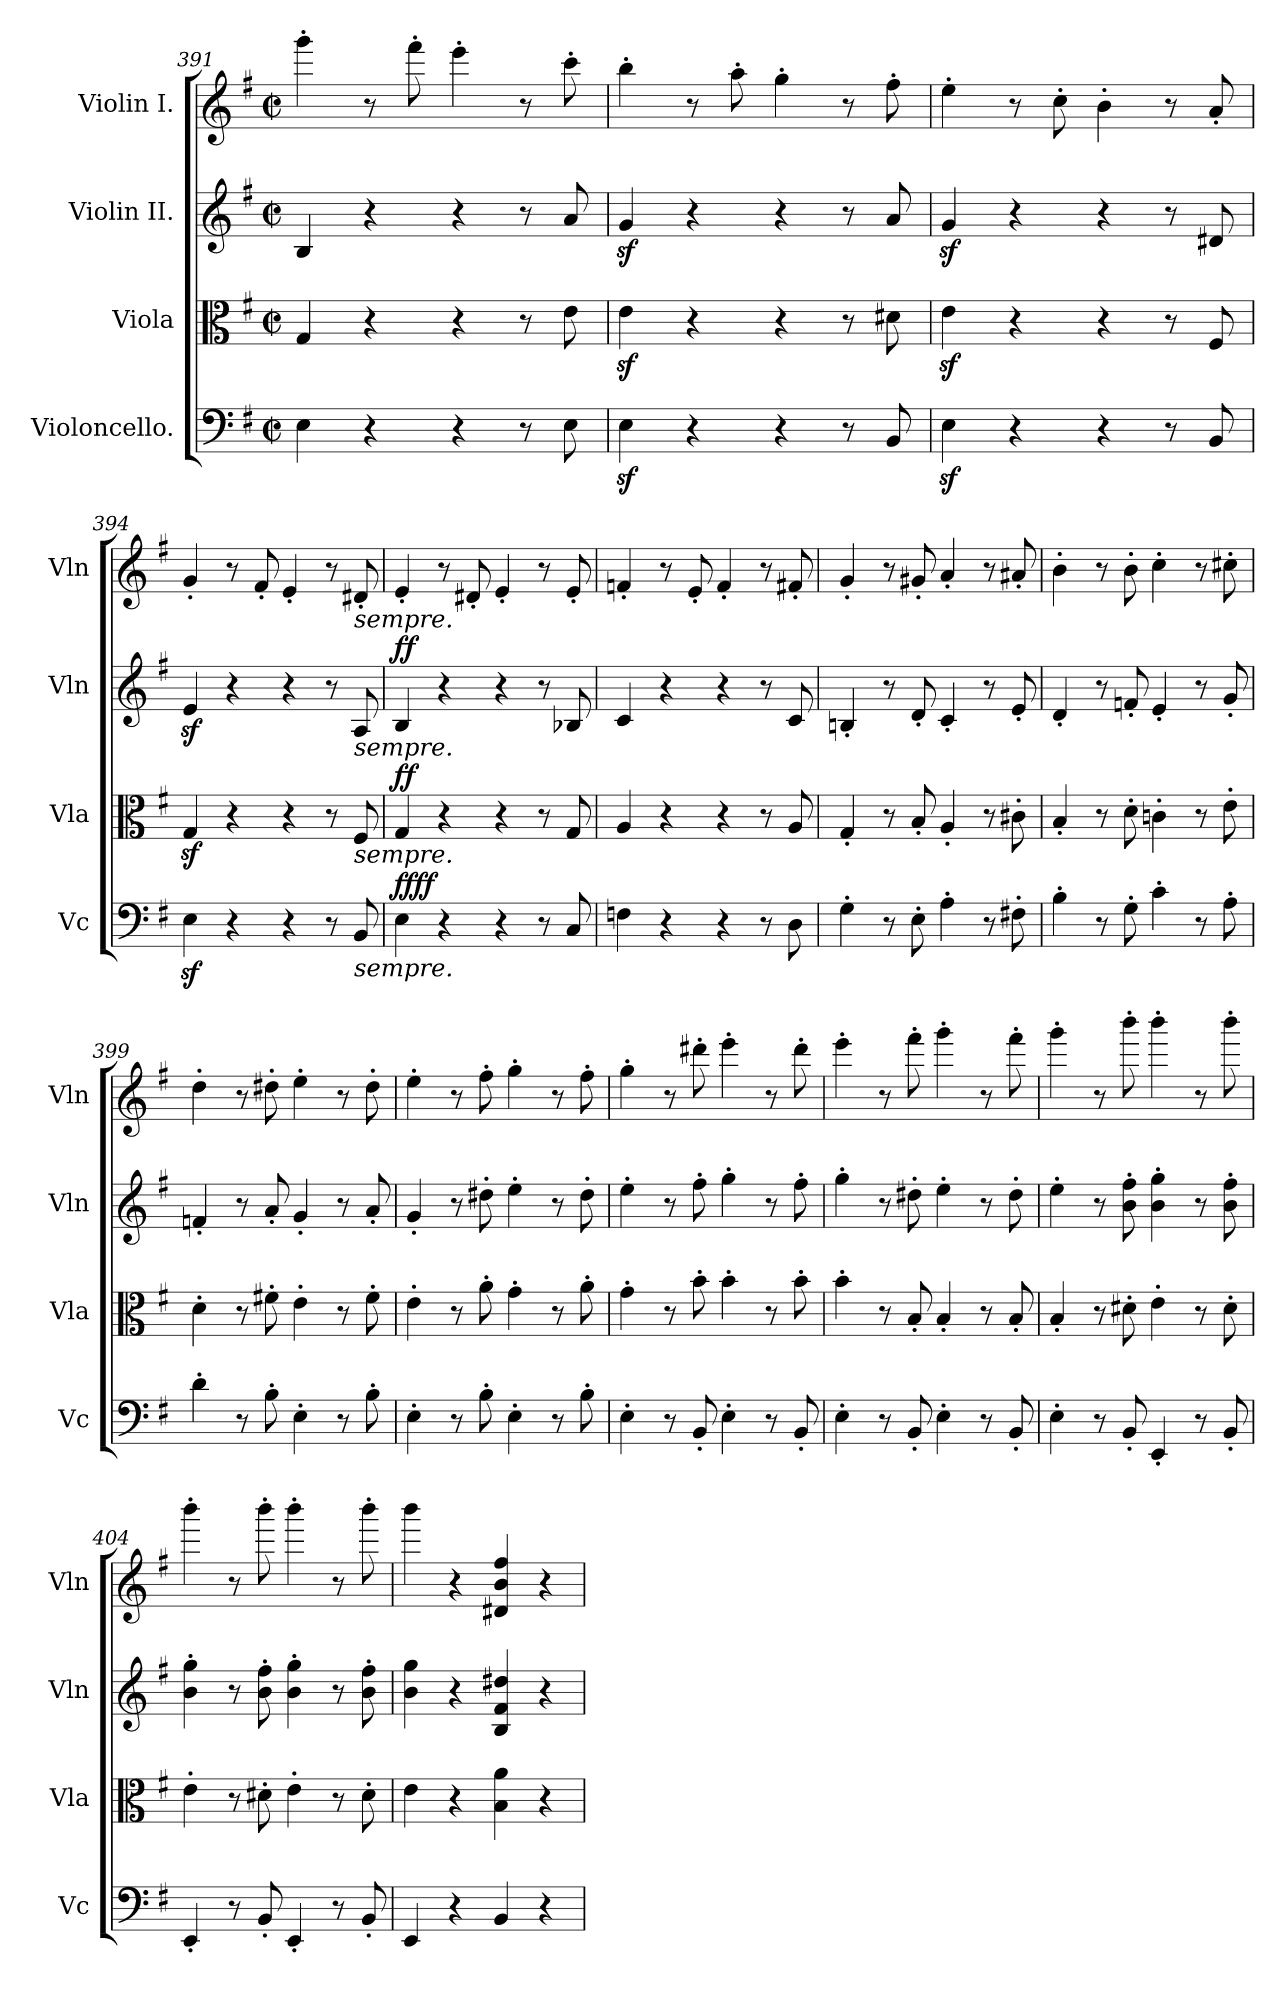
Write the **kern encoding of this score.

**kern	**dynam	**kern	**dynam	**kern	**dynam	**kern
*part4	*part4	*part3	*part3	*part2	*part2	*part1
*staff4	*staff4	*staff3	*staff3	*staff2	*staff2	*staff1
*I"Violoncello.	*	*I"Viola	*	*I"Violin II.	*	*I"Violin I.
*I'Vc	*	*I'Vla	*	*I'Vln	*	*I'Vln
!!LO:LB:g=z
*clefF4	*	*clefC3	*	*clefG2	*	*clefG2
*k[f#]	*	*k[f#]	*	*k[f#]	*	*k[f#]
*M2/2	*	*M2/2	*	*M2/2	*	*M2/2
*met(c|)	*	*met(c|)	*	*met(c|)	*	*met(c|)
=391	=391	=391	=391	=391	=391	=391
4E\	.	4G/	.	4B/	.	4ggg'\
4r	.	4r	.	4r	.	8r
.	.	.	.	.	.	8fff#'\
4r	.	4r	.	4r	.	4eee'\
8r	.	8r	.	8r	.	8r
8E\	.	8e\	.	8a/	.	8ccc'\
=392	=392	=392	=392	=392	=392	=392
4Ez>\	.	4ez>\	.	4gz>/	.	4bb'\
4r	.	4r	.	4r	.	8r
.	.	.	.	.	.	8aa'\
4r	.	4r	.	4r	.	4gg'\
8r	.	8r	.	8r	.	8r
8BB/	.	8d#X\	.	8a/	.	8ff#'\
=393	=393	=393	=393	=393	=393	=393
4Ez>\	.	4ez>\	.	4gz>/	.	4ee'\
4r	.	4r	.	4r	.	8r
.	.	.	.	.	.	8cc'\
4r	.	4r	.	4r	.	4b'\
8r	.	8r	.	8r	.	8r
8BB/	.	8F#/	.	8d#X/	.	8a'/
=394	=394	=394	=394	=394	=394	=394
4Ez>\	.	4Gz>/	.	4ez>/	.	4g'/
4r	.	4r	.	4r	.	8r
.	.	.	.	.	.	8f#'/
4r	.	4r	.	4r	.	4e'/
8r	.	8r	.	8r	.	8r
!	!	!	!	!	!	!LO:TX:b:i:t=sempre.
!	!	!	!	!LO:TX:b:i:t=sempre.	!	!
!	!	!LO:TX:b:i:t=sempre.	!	!	!	!
!LO:TX:b:i:t=sempre.	!	!	!	!	!	!
8BB/	.	8F#/	.	8A/	.	8d#X'/
=395	=395	=395	=395	=395	=395	=395
!	!LO:DY:b	!	!	!	!	!
!	!LO:DY:n=1:a	!	!LO:DY:a	!	!LO:DY:a	!
4E\	ff ff	4G/	ff	4B/	ff	4e'/
4r	.	4r	.	4r	.	8r
.	.	.	.	.	.	8d#X'/
4r	.	4r	.	4r	.	4e'/
8r	.	8r	.	8r	.	8r
8C/	.	8G/	.	8B-X/	.	8e'/
!!LO:LB:g=z
=396	=396	=396	=396	=396	=396	=396
4Fn\	.	4A/	.	4c/	.	4fn'/
4r	.	4r	.	4r	.	8r
.	.	.	.	.	.	8e'/
4r	.	4r	.	4r	.	4f'/
8r	.	8r	.	8r	.	8r
8D\	.	8A/	.	8c/	.	8f#X'/
=397	=397	=397	=397	=397	=397	=397
4G'\	.	4G'/	.	4Bn'/	.	4g'/
8r	.	8r	.	8r	.	8r
8E'\	.	8B'/	.	8d'/	.	8g#X'/
4A'\	.	4A'/	.	4c'/	.	4a'/
8r	.	8r	.	8r	.	8r
8F#X'\	.	8c#X'\	.	8e'/	.	8a#X'/
=398	=398	=398	=398	=398	=398	=398
4B'\	.	4B'/	.	4d'/	.	4b'\
8r	.	8r	.	8r	.	8r
8G'\	.	8d'\	.	8fn'/	.	8b'\
4c'\	.	4cn'\	.	4e'/	.	4cc'\
8r	.	8r	.	8r	.	8r
8A'\	.	8e'\	.	8g'/	.	8cc#X'\
=399	=399	=399	=399	=399	=399	=399
4d'\	.	4d'\	.	4fn'/	.	4dd'\
8r	.	8r	.	8r	.	8r
8B'\	.	8f#X'\	.	8a'/	.	8dd#X'\
4E'\	.	4e'\	.	4g'/	.	4ee'\
8r	.	8r	.	8r	.	8r
8B'\	.	8f#'\	.	8a'/	.	8dd#'\
!!LO:PB:g=z
=400	=400	=400	=400	=400	=400	=400
4E'\	.	4e'\	.	4g'/	.	4ee'\
8r	.	8r	.	8r	.	8r
8B'\	.	8a'\	.	8dd#X'\	.	8ff#'\
4E'\	.	4g'\	.	4ee'\	.	4gg'\
8r	.	8r	.	8r	.	8r
8B'\	.	8a'\	.	8dd#'\	.	8ff#'\
=401	=401	=401	=401	=401	=401	=401
4E'\	.	4g'\	.	4ee'\	.	4gg'\
8r	.	8r	.	8r	.	8r
8BB'/	.	8b'\	.	8ff#'\	.	8ddd#X'\
4E'\	.	4b'\	.	4gg'\	.	4eee'\
8r	.	8r	.	8r	.	8r
8BB'/	.	8b'\	.	8ff#'\	.	8ddd#'\
=402	=402	=402	=402	=402	=402	=402
4E'\	.	4b'\	.	4gg'\	.	4eee'\
8r	.	8r	.	8r	.	8r
8BB'/	.	8B'/	.	8dd#X'\	.	8fff#'\
4E'\	.	4B'/	.	4ee'\	.	4ggg'\
8r	.	8r	.	8r	.	8r
8BB'/	.	8B'/	.	8dd#'\	.	8fff#'\
=403	=403	=403	=403	=403	=403	=403
4E'\	.	4B'/	.	4ee'\	.	4ggg'\
8r	.	8r	.	8r	.	8r
8BB'/	.	8d#X'\	.	8b\' 8ff#\'	.	8bbb'\
4EE'/	.	4e'\	.	4b\' 4gg\'	.	4bbb'\
8r	.	8r	.	8r	.	8r
8BB'/	.	8d#'\	.	8b\' 8ff#\'	.	8bbb'\
=404	=404	=404	=404	=404	=404	=404
4EE'/	.	4e'\	.	4b\' 4gg\'	.	4bbb'\
8r	.	8r	.	8r	.	8r
8BB'/	.	8d#X'\	.	8b\' 8ff#\'	.	8bbb'\
4EE'/	.	4e'\	.	4b\' 4gg\'	.	4bbb'\
8r	.	8r	.	8r	.	8r
8BB'/	.	8d#'\	.	8b\' 8ff#\'	.	8bbb'\
!!LO:LB:g=z
=405	=405	=405	=405	=405	=405	=405
4EE/	.	4e\	.	4b\ 4gg\	.	4bbb\
4r	.	4r	.	4r	.	4r
4BB/	.	4B\ 4a\	.	4B/ 4f#/ 4dd#X/	.	4d#X/ 4b/ 4ff#/
4r	.	4r	.	4r	.	4r
=	=	=	=	=	=	=
*-	*-	*-	*-	*-	*-	*-
